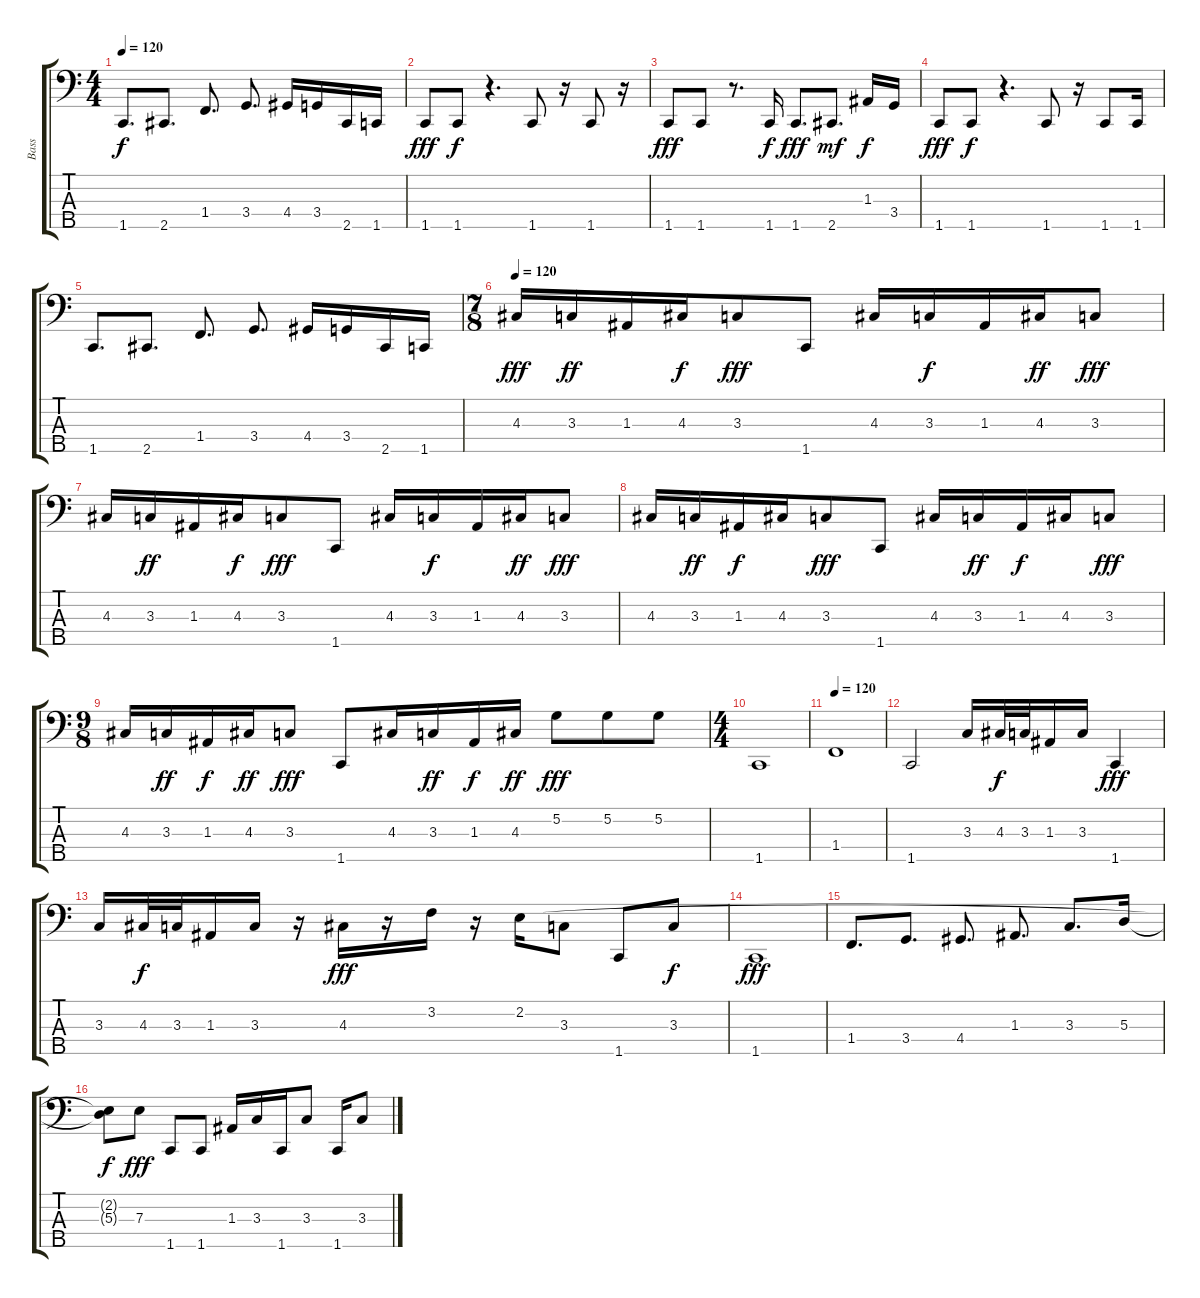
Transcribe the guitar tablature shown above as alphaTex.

\track ("Bass" "Bass") {instrument electricbassfinger}
\staff {score tabs}
\tuning (G2 D2 A1 E1 B0) {hide}
\ts (4 4)
\tempo 120
\clef f4
\ks c
1.5.8{d dy f} 2.5.8{d} 1.4.8{d} 3.4.8{d} 4.4.16 3.4.16 2.5.16 1.5.16 |
1.5.8{dy fff} 1.5.8{dy f} r.4{d} 1.5.8 r.16 1.5.8 r.16 |
1.5.8{dy fff} 1.5.8 r.8{d} 1.5.16{dy f} 1.5.8{d dy fff} 2.5.8{d dy mf} 1.3.16{dy f} 3.4.16 |
1.5.8{dy fff} 1.5.8{dy f} r.4{d} 1.5.8 r.16 1.5.8 1.5.16 |
1.5.8{d} 2.5.8{d} 1.4.8{d} 3.4.8{d} 4.4.16 3.4.16 2.5.16 1.5.16 |
\ts (7 8)
\tempo 120
4.3.16{dy fff} 3.3.16{dy ff} 1.3.16 4.3.16{dy f} 3.3.8{dy fff} 1.5.8 4.3.16 3.3.16{dy f} 1.3.16 4.3.16{dy ff} 3.3.8{dy fff} |
4.3.16 3.3.16{dy ff} 1.3.16 4.3.16{dy f} 3.3.8{dy fff} 1.5.8 4.3.16 3.3.16{dy f} 1.3.16 4.3.16{dy ff} 3.3.8{dy fff} |
4.3.16 3.3.16{dy ff} 1.3.16{dy f} 4.3.16 3.3.8{dy fff} 1.5.8 4.3.16 3.3.16{dy ff} 1.3.16{dy f} 4.3.16 3.3.8{dy fff} |
\ts (9 8)
4.3.16 3.3.16{dy ff} 1.3.16{dy f} 4.3.16{dy ff} 3.3.8{dy fff} 1.5.8 4.3.16 3.3.16{dy ff} 1.3.16{dy f} 4.3.16{dy ff} 5.2.8{dy fff} 5.2.8 5.2.8 |
\ts (4 4)
1.5.1 |
\tempo 120
1.4.1 |
1.5.2 3.3.16 4.3.32{dy f} 3.3.32 1.3.16 3.3.16 1.5.4{dy fff} |
3.3.16 4.3.32{dy f} 3.3.32 1.3.16 3.3.16 r.16 4.3.16{dy fff} r.16 3.2.16 r.16 2.2.16 3.3.8 1.5.8 3.3.8{dy f} |
1.5.1{dy fff} |
1.4.8{d} 3.4.8{d} 4.4.8{d} 1.3.8{d} 3.3.8{d} 5.3.16 |
(2.2{t} 5.3{t}).8{dy f} 7.3.8{dy fff} 1.5.8 1.5.8 1.3.16 3.3.16 1.5.16 3.3.8 1.5.16 3.3.8
